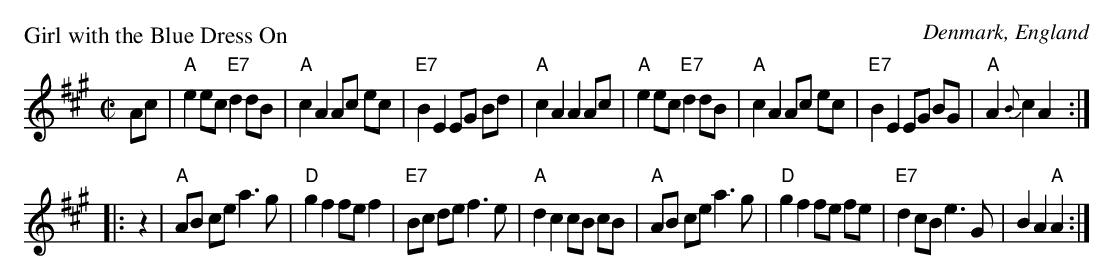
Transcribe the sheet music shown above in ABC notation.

X:1
P: Girl with the Blue Dress On
O: Denmark, England
M: C|
L: 1/8
K: A
Ac \
| "A"e2 ec "E7"d2 dB | "A"c2 A2 Ac ec \
| "E7"B2E2 EG Bd | "A"c2 A2 A2 Ac \
| "A"e2 ec "E7"d2 dB | "A"c2 A2 Ac ec \
| "E7"B2E2 EG BG | "A"A2 {B}c2 A2 :|
|: z2 \
| "A"AB ce a3 g | "D"g2 f2 fe f2 \
| "E7"Bc de f3 e | "A"d2 c2 cB cB \
| "A"AB ce a3 g | "D"g2 f2 fe fe \
| "E7"d2 cB e3 G | B2 A2 "A"A2 :|
